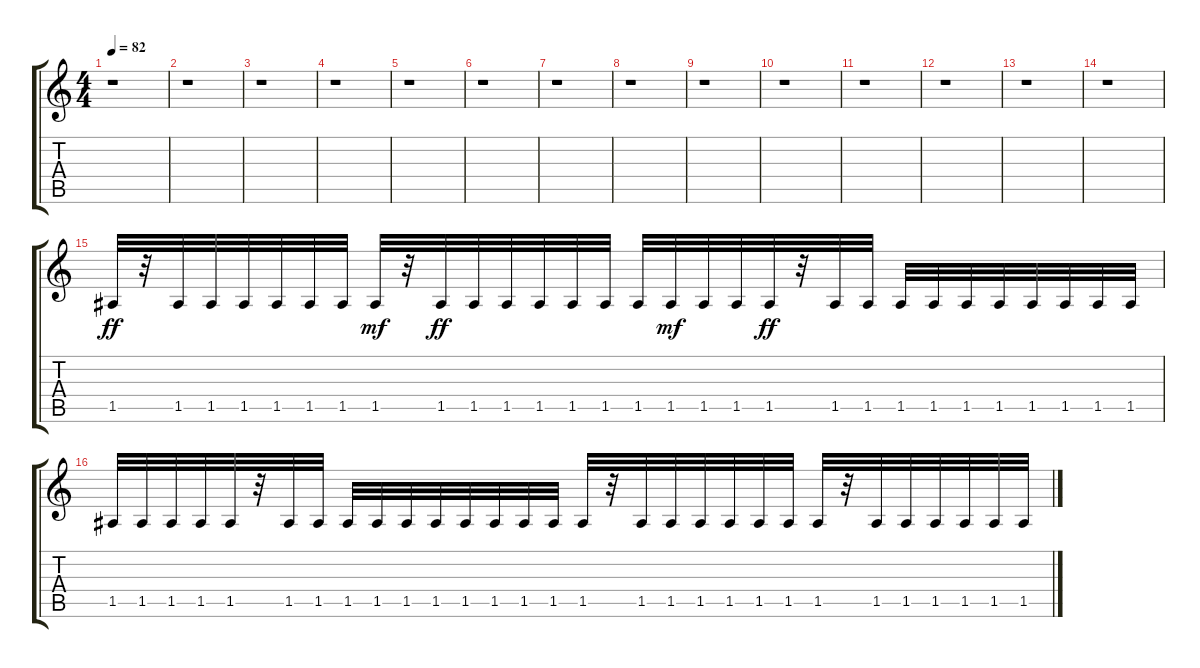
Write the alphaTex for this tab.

\track "" {instrument acousticguitarnylon}
\staff {score tabs}
\tuning (E4 B3 G3 D3 A2 E2) {hide}
\ts (4 4)
\tempo 82
\clef g2
\ks c
r.1{dy ff} |
r.1 |
r.1 |
r.1 |
r.1 |
r.1 |
r.1 |
r.1 |
r.1 |
r.1 |
r.1 |
r.1 |
r.1 |
r.1 |
1.5.32 r.32 1.5.32 1.5.32 1.5.32 1.5.32 1.5.32 1.5.32 1.5.32{dy mf} r.32 1.5.32{dy ff} 1.5.32 1.5.32 1.5.32 1.5.32 1.5.32 1.5.32 1.5.32{dy mf} 1.5.32 1.5.32 1.5.32{dy ff} r.32 1.5.32 1.5.32 1.5.32 1.5.32 1.5.32 1.5.32 1.5.32 1.5.32 1.5.32 1.5.32 |
1.5.32 1.5.32 1.5.32 1.5.32 1.5.32 r.32 1.5.32 1.5.32 1.5.32 1.5.32 1.5.32 1.5.32 1.5.32 1.5.32 1.5.32 1.5.32 1.5.32 r.32 1.5.32 1.5.32 1.5.32 1.5.32 1.5.32 1.5.32 1.5.32 r.32 1.5.32 1.5.32 1.5.32 1.5.32 1.5.32 1.5.32
